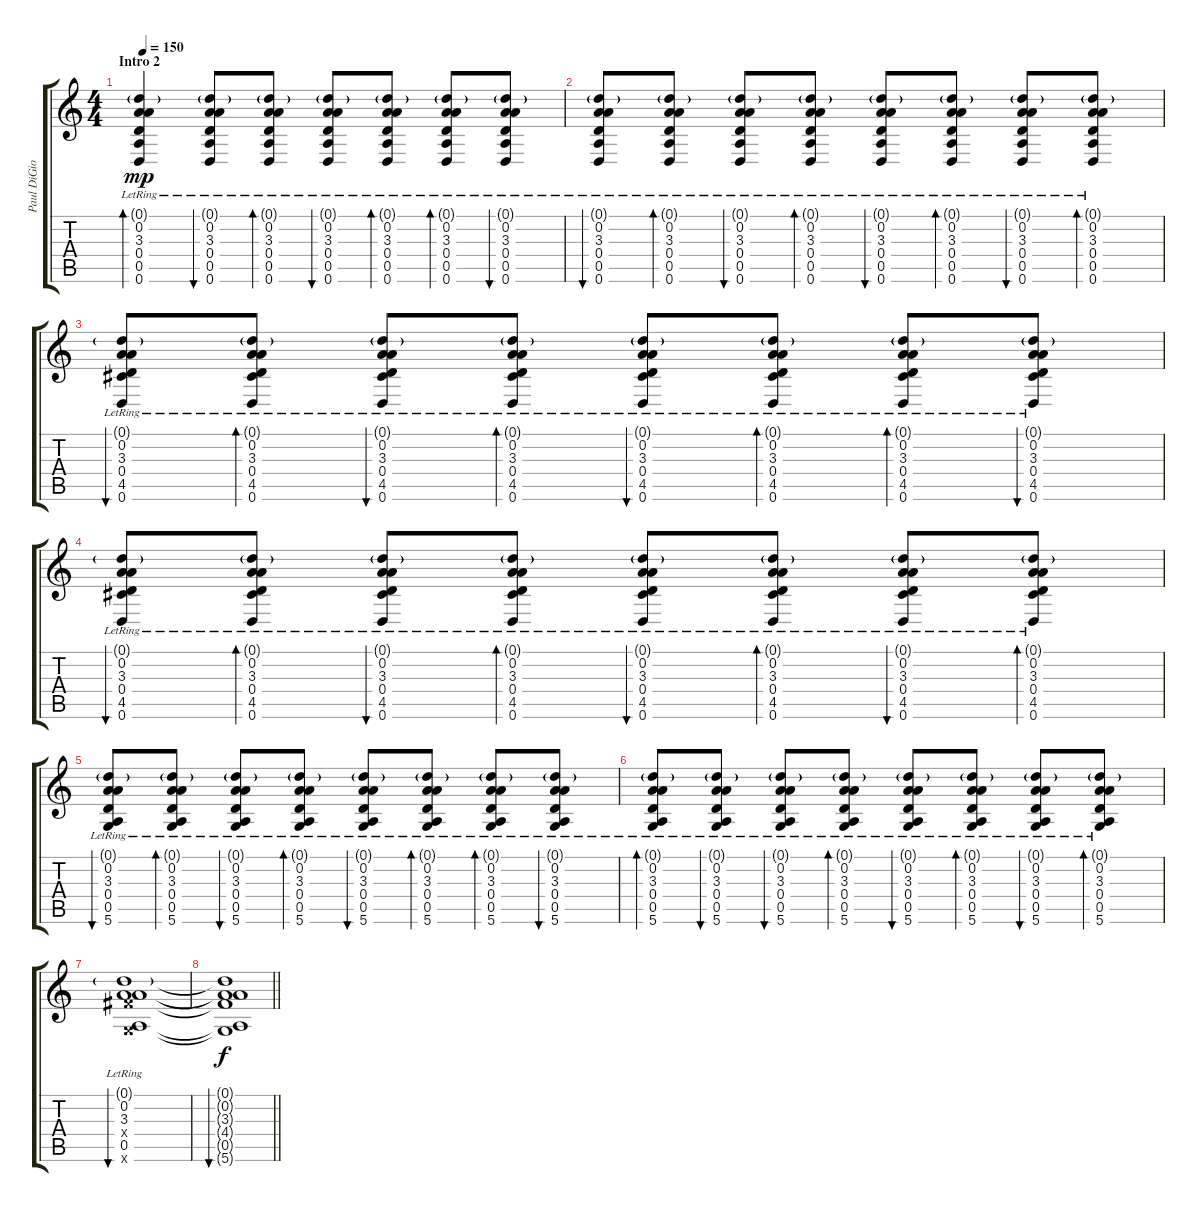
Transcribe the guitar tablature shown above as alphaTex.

\track ("Paul DiGiovanni (Overdub Lead Guitar)" "Paul DiGio") {instrument overdrivenguitar}
\staff {score tabs}
\tuning (D4 A3 Gb3 D3 A2 D2) {hide}
\ts (4 4)
\section ("" "Intro 2")
\tempo 150
\clef g2
\ks c
(0.1{g lr} 0.2{lr} 3.3{lr} 0.4{lr} 0.5{lr} 0.6{lr}).4{bd 240 dy mp} (0.1{g lr} 0.2{lr} 3.3{lr} 0.4{lr} 0.5{lr} 0.6{lr}).8{bu 60} (0.1{g lr} 0.2{lr} 3.3{lr} 0.4{lr} 0.5{lr} 0.6{lr}).8{bd 60} (0.1{g lr} 0.2{lr} 3.3{lr} 0.4{lr} 0.5{lr} 0.6{lr}).8{bu 60} (0.1{g lr} 0.2{lr} 3.3{lr} 0.4{lr} 0.5{lr} 0.6{lr}).8{bd 60} (0.1{g lr} 0.2{lr} 3.3{lr} 0.4{lr} 0.5{lr} 0.6{lr}).8{bd 60} (0.1{g lr} 0.2{lr} 3.3{lr} 0.4{lr} 0.5{lr} 0.6{lr}).8{bu 60} |
(0.1{g lr} 0.2{lr} 3.3{lr} 0.4{lr} 0.5{lr} 0.6{lr}).8{bu 60} (0.1{g lr} 0.2{lr} 3.3{lr} 0.4{lr} 0.5{lr} 0.6{lr}).8{bd 60} (0.1{g lr} 0.2{lr} 3.3{lr} 0.4{lr} 0.5{lr} 0.6{lr}).8{bu 60} (0.1{g lr} 0.2{lr} 3.3{lr} 0.4{lr} 0.5{lr} 0.6{lr}).8{bd 60} (0.1{g lr} 0.2{lr} 3.3{lr} 0.4{lr} 0.5{lr} 0.6{lr}).8{bu 60} (0.1{g lr} 0.2{lr} 3.3{lr} 0.4{lr} 0.5{lr} 0.6{lr}).8{bd 60} (0.1{g lr} 0.2{lr} 3.3{lr} 0.4{lr} 0.5{lr} 0.6{lr}).8{bu 60} (0.1{g lr} 0.2{lr} 3.3{lr} 0.4{lr} 0.5{lr} 0.6{lr}).8{bd 60} |
(0.1{g lr} 0.2{lr} 3.3{lr} 0.4{lr} 4.5{lr} 0.6{lr}).8{bu 60} (0.1{g lr} 0.2{lr} 3.3{lr} 0.4{lr} 4.5{lr} 0.6{lr}).8{bd 60} (0.1{g lr} 0.2{lr} 3.3{lr} 0.4{lr} 4.5{lr} 0.6{lr}).8{bu 60} (0.1{g lr} 0.2{lr} 3.3{lr} 0.4{lr} 4.5{lr} 0.6{lr}).8{bd 60} (0.1{g lr} 0.2{lr} 3.3{lr} 0.4{lr} 4.5{lr} 0.6{lr}).8{bu 60} (0.1{g lr} 0.2{lr} 3.3{lr} 0.4{lr} 4.5{lr} 0.6{lr}).8{bd 60} (0.1{g lr} 0.2{lr} 3.3{lr} 0.4{lr} 4.5{lr} 0.6{lr}).8{bd 60} (0.1{g lr} 0.2{lr} 3.3{lr} 0.4{lr} 4.5{lr} 0.6{lr}).8{bu 60} |
(0.1{g lr} 0.2{lr} 3.3{lr} 0.4{lr} 4.5{lr} 0.6{lr}).8{bu 60} (0.1{g lr} 0.2{lr} 3.3{lr} 0.4{lr} 4.5{lr} 0.6{lr}).8{bd 60} (0.1{g lr} 0.2{lr} 3.3{lr} 0.4{lr} 4.5{lr} 0.6{lr}).8{bu 60} (0.1{g lr} 0.2{lr} 3.3{lr} 0.4{lr} 4.5{lr} 0.6{lr}).8{bd 60} (0.1{g lr} 0.2{lr} 3.3{lr} 0.4{lr} 4.5{lr} 0.6{lr}).8{bu 60} (0.1{g lr} 0.2{lr} 3.3{lr} 0.4{lr} 4.5{lr} 0.6{lr}).8{bd 60} (0.1{g lr} 0.2{lr} 3.3{lr} 0.4{lr} 4.5{lr} 0.6{lr}).8{bu 60} (0.1{g lr} 0.2{lr} 3.3{lr} 0.4{lr} 4.5{lr} 0.6{lr}).8{bd 60} |
(0.1{g lr} 0.2{lr} 3.3{lr} 0.4{lr} 0.5{lr} 5.6{lr}).8{bu 60} (0.1{g lr} 0.2{lr} 3.3{lr} 0.4{lr} 0.5{lr} 5.6{lr}).8{bd 60} (0.1{g lr} 0.2{lr} 3.3{lr} 0.4{lr} 0.5{lr} 5.6{lr}).8{bu 60} (0.1{g lr} 0.2{lr} 3.3{lr} 0.4{lr} 0.5{lr} 5.6{lr}).8{bd 60} (0.1{g lr} 0.2{lr} 3.3{lr} 0.4{lr} 0.5{lr} 5.6{lr}).8{bu 60} (0.1{g lr} 0.2{lr} 3.3{lr} 0.4{lr} 0.5{lr} 5.6{lr}).8{bd 60} (0.1{g lr} 0.2{lr} 3.3{lr} 0.4{lr} 0.5{lr} 5.6{lr}).8{bd 60} (0.1{g lr} 0.2{lr} 3.3{lr} 0.4{lr} 0.5{lr} 5.6{lr}).8{bu 60} |
(0.1{g lr} 0.2{lr} 3.3{lr} 0.4{lr} 0.5{lr} 5.6{lr}).8{bd 60} (0.1{g lr} 0.2{lr} 3.3{lr} 0.4{lr} 0.5{lr} 5.6{lr}).8{bu 60} (0.1{g lr} 0.2{lr} 3.3{lr} 0.4{lr} 0.5{lr} 5.6{lr}).8{bu 60} (0.1{g lr} 0.2{lr} 3.3{lr} 0.4{lr} 0.5{lr} 5.6{lr}).8{bd 60} (0.1{g lr} 0.2{lr} 3.3{lr} 0.4{lr} 0.5{lr} 5.6{lr}).8{bu 60} (0.1{g lr} 0.2{lr} 3.3{lr} 0.4{lr} 0.5{lr} 5.6{lr}).8{bd 60} (0.1{g lr} 0.2{lr} 3.3{lr} 0.4{lr} 0.5{lr} 5.6{lr}).8{bu 60} (0.1{g lr} 0.2{lr} 3.3{lr} 0.4{lr} 0.5{lr} 5.6{lr}).8{bd 60} |
(0.1{g lr} 0.2{lr} 3.3{lr} 4.4{x} 0.5{lr} 5.6{x}).1{bu 240} |
\barLineRight lightlight
(0.1{t} 0.2{t} 3.3{t} 4.4{t} 0.5{t} 5.6{t}).1{bu 240 dy f}
